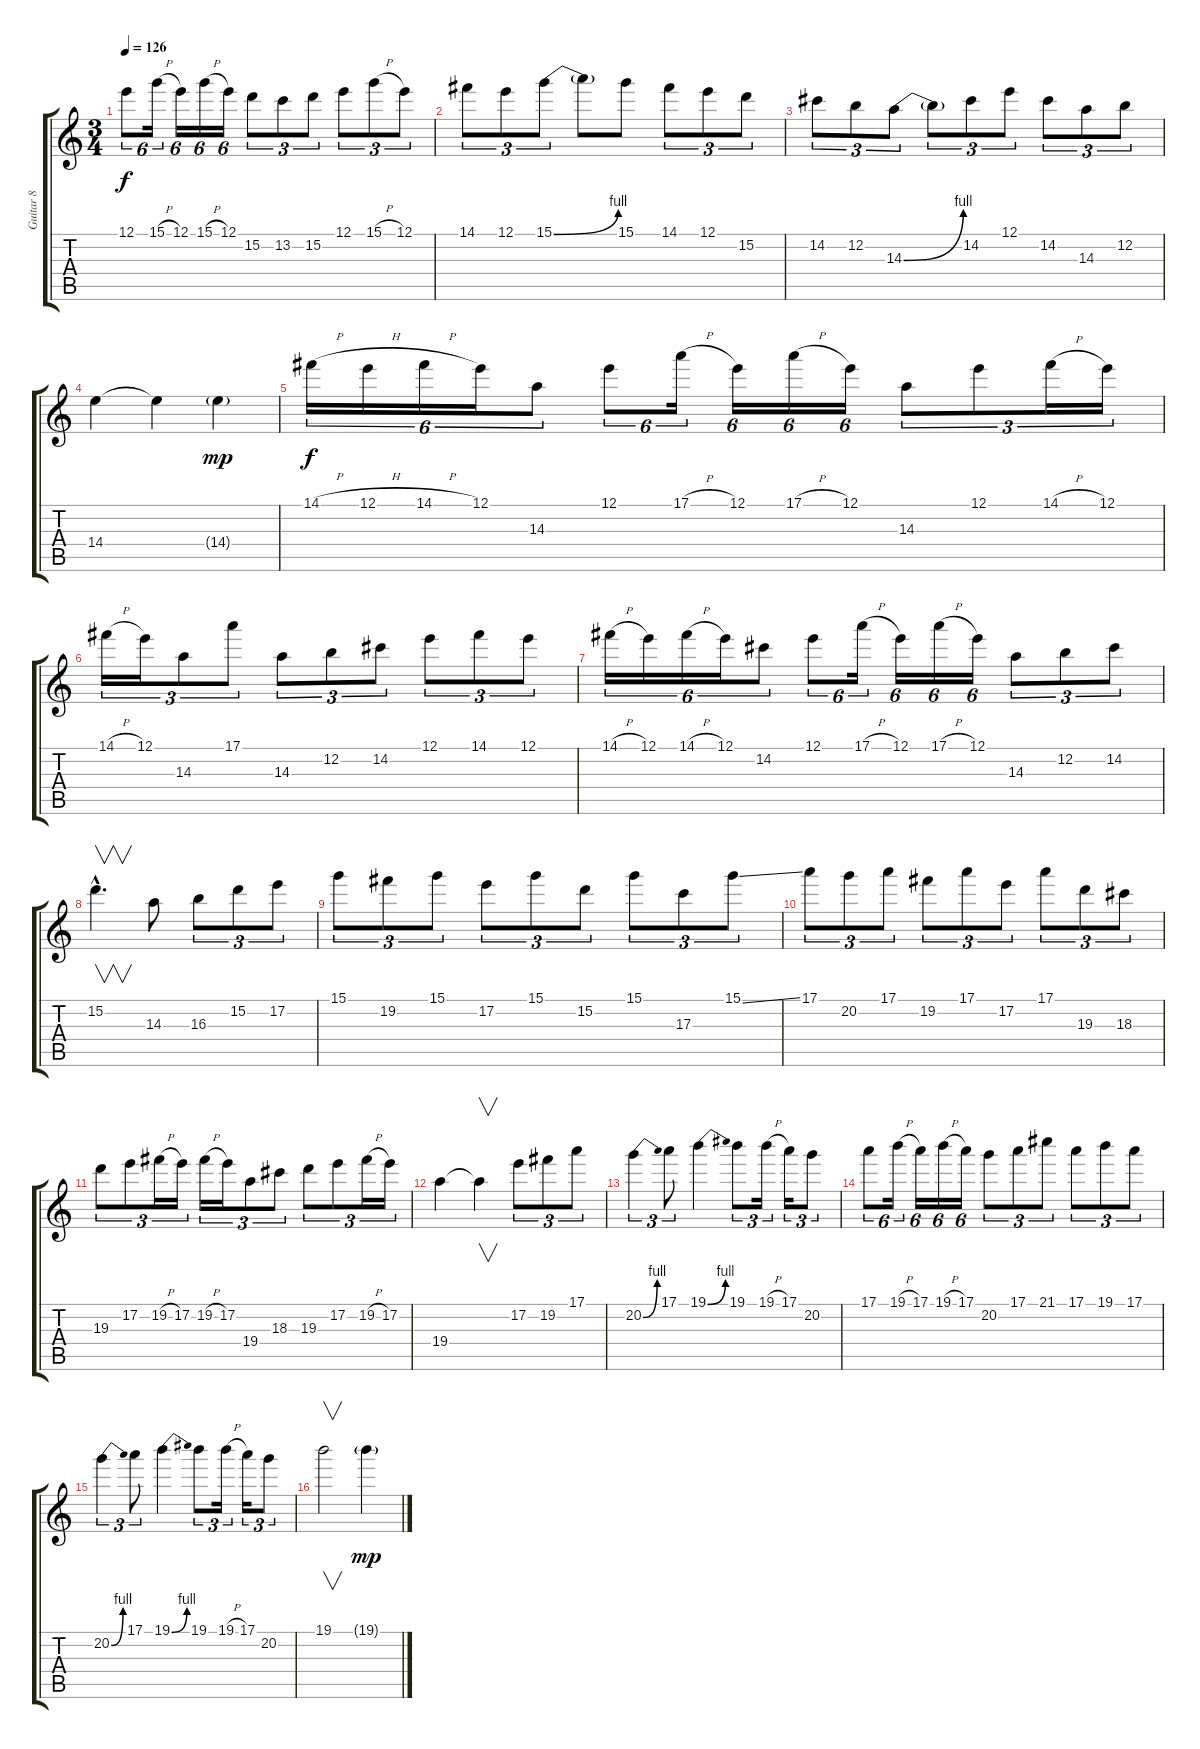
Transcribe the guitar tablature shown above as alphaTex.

\track ("Guitar 8" "Guitar 8") {instrument overdrivenguitar}
\staff {score tabs}
\tuning (E4 B3 G3 D3 A2 E2) {hide}
\ts (3 4)
\tempo 126
\clef g2
\ks c
12.1.8{tu (6 4) dy f} 15.1{h}.16{tu (6 4)} 12.1.16{tu (6 4)} 15.1{h}.16{tu (6 4)} 12.1.16{tu (6 4)} 15.2.8{tu (3 2)} 13.2.8{tu (3 2)} 15.2.8{tu (3 2)} 12.1.8{tu (3 2)} 15.1{h}.8{tu (3 2)} 12.1.8{tu (3 2)} |
14.1.8{tu (3 2)} 12.1.8{tu (3 2)} 15.1{be (bend 0 0 60 4)}.8{tu (3 2)} 15.1{t}.8 15.1.8 14.1.8{tu (3 2)} 12.1.8{tu (3 2)} 15.2.8{tu (3 2)} |
14.2.8{tu (3 2)} 12.2.8{tu (3 2)} 14.3{be (bend 0 0 60 4)}.8{tu (3 2)} 14.3{t}.8{tu (3 2)} 14.2.8{tu (3 2)} 12.1.8{tu (3 2)} 14.2.8{tu (3 2)} 14.3.8{tu (3 2)} 12.2.8{tu (3 2)} |
14.4.4 14.4{t}.4 14.4{g}.4{dy mp} |
14.1{h}.16{tu (6 4) dy f} 12.1{h}.16{tu (6 4)} 14.1{h}.16{tu (6 4)} 12.1.16{tu (6 4)} 14.3.8{tu (6 4)} 12.1.8{tu (6 4)} 17.1{h}.16{tu (6 4)} 12.1.16{tu (6 4)} 17.1{h}.16{tu (6 4)} 12.1.16{tu (6 4)} 14.3.8{tu (3 2)} 12.1.8{tu (3 2)} 14.1{h}.16{tu (3 2)} 12.1.16{tu (3 2)} |
14.1{h}.16{tu (3 2)} 12.1.16{tu (3 2)} 14.3.8{tu (3 2)} 17.1.8{tu (3 2)} 14.3.8{tu (3 2)} 12.2.8{tu (3 2)} 14.2.8{tu (3 2)} 12.1.8{tu (3 2)} 14.1.8{tu (3 2)} 12.1.8{tu (3 2)} |
14.1{h}.16{tu (6 4)} 12.1.16{tu (6 4)} 14.1{h}.16{tu (6 4)} 12.1.16{tu (6 4)} 14.2.8{tu (6 4)} 12.1.8{tu (6 4)} 17.1{h}.16{tu (6 4)} 12.1.16{tu (6 4)} 17.1{h}.16{tu (6 4)} 12.1.16{tu (6 4)} 14.3.8{tu (3 2)} 12.2.8{tu (3 2)} 14.2.8{tu (3 2)} |
15.2{hac}.4{v d} 14.3.8 16.3.8{tu (3 2)} 15.2.8{tu (3 2)} 17.2.8{tu (3 2)} |
15.1.8{tu (3 2)} 19.2.8{tu (3 2)} 15.1.8{tu (3 2)} 17.2.8{tu (3 2)} 15.1.8{tu (3 2)} 15.2.8{tu (3 2)} 15.1.8{tu (3 2)} 17.3.8{tu (3 2)} 15.1{ss}.8{tu (3 2)} |
17.1.8{tu (3 2)} 20.2.8{tu (3 2)} 17.1.8{tu (3 2)} 19.2.8{tu (3 2)} 17.1.8{tu (3 2)} 17.2.8{tu (3 2)} 17.1.8{tu (3 2)} 19.3.8{tu (3 2)} 18.3.8{tu (3 2)} |
19.3.8{tu (3 2)} 17.2.8{tu (3 2)} 19.2{h}.16{tu (3 2)} 17.2.16{tu (3 2)} 19.2{h}.16{tu (3 2)} 17.2.16{tu (3 2)} 19.4.8{tu (3 2)} 18.3.8{tu (3 2)} 19.3.8{tu (3 2)} 17.2.8{tu (3 2)} 19.2{h}.16{tu (3 2)} 17.2.16{tu (3 2)} |
19.4.4 19.4{t}.4{v} 17.2.8{tu (3 2)} 19.2.8{tu (3 2)} 17.1.8{tu (3 2)} |
20.2{be (bend 0 0 60 4)}.4{tu (3 2)} 17.1.8{tu (3 2)} 19.1{be (bend 0 0 60 4)}.4 19.1.8{tu (3 2)} 19.1{h}.16{tu (3 2)} 17.1.16{tu (3 2)} 20.2.8{tu (3 2)} |
17.1.8{tu (6 4)} 19.1{h}.16{tu (6 4)} 17.1.16{tu (6 4)} 19.1{h}.16{tu (6 4)} 17.1.16{tu (6 4)} 20.2.8{tu (3 2)} 17.1.8{tu (3 2)} 21.1.8{tu (3 2)} 17.1.8{tu (3 2)} 19.1.8{tu (3 2)} 17.1.8{tu (3 2)} |
20.2{be (bend 0 0 60 4)}.4{tu (3 2)} 17.1.8{tu (3 2)} 19.1{be (bend 0 0 60 4)}.4 19.1.8{tu (3 2)} 19.1{h}.16{tu (3 2)} 17.1.16{tu (3 2)} 20.2.8{tu (3 2)} |
19.1.2{v} 19.1{g}.4{dy mp}
